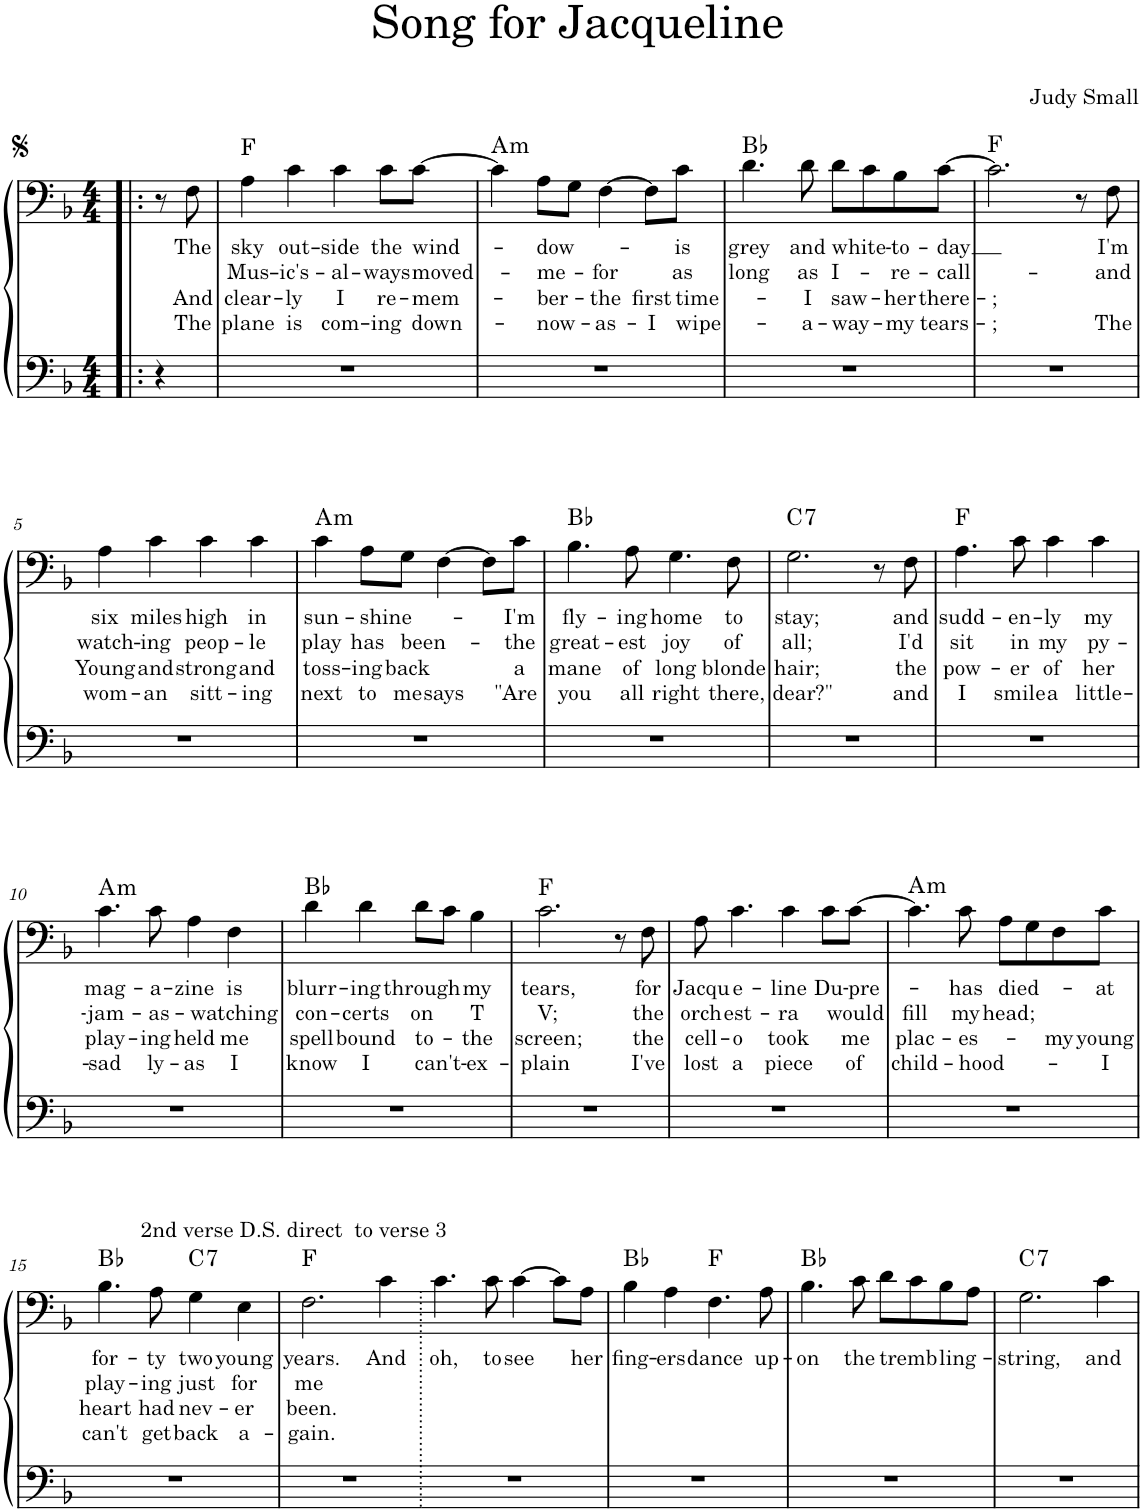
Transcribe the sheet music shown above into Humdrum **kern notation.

**kern	**kern	**text	**text	**text	**text	**harte
*part1	*part1	*part1	*part1	*part1	*part1	*part1
*staff2	*staff1	*staff1	*staff1	*staff1	*staff1	*
*I"Piano	*	*	*	*	*	*
*I'Pno.	*	*	*	*	*	*
*clefF4	*clefF4	*	*	*	*	*
*k[b-]	*k[b-]	*	*	*	*	*
*M4/4	*M4/4	*	*	*	*	*
=!|:	=!|:	=!|:	=!|:	=!|:	=!|:	=!|:
4r	8r	.	.	.	.	.
!	!	!LO:LY:b	!	!LO:LY:b	!LO:LY:b	!
.	8F\	The	.	And	The	.
=1	=1	=1	=1	=1	=1	=1
!	!	!LO:LY:b	!LO:LY:b	!LO:LY:b	!LO:LY:b	!
1r	4A\	sky	-Mus-	clear-	plane	F:maj
!	!	!LO:LY:b	!LO:LY:b	!LO:LY:b	!LO:LY:b	!
.	4c\	out-	-ic's-	-ly	is	.
!	!	!LO:LY:b	!LO:LY:b	!LO:LY:b	!LO:LY:b	!
.	4c\	-side	-al-	I	com-	.
!	!	!LO:LY:b	!LO:LY:b	!LO:LY:b	!LO:LY:b	!
.	8c\L	the	ways	re-	ing	.
!	!	!LO:LY:b	!LO:LY:b	!LO:LY:b	!LO:LY:b	!
.	[8c\J	wind-	moved-	-mem-	down-	.
=2	=2	=2	=2	=2	=2	=2
!	!	!	!	!	!	!LO:H:kt=m
1r	4c\]	.	.	.	.	A:min
!	!	!LO:LY:b	!LO:LY:b	!LO:LY:b	!LO:LY:b	!
.	8A\L	-dow-	-me-	-ber-	-now-	.
.	8G\J	.	.	.	.	.
!	!	!	!LO:LY:b	!LO:LY:b	!LO:LY:b	!
.	[4F\	.	for	the	-as-	.
!	!	!	!	!LO:LY:b	!LO:LY:b	!
.	8F\L]	.	.	first	-I	.
!	!	!LO:LY:b	!LO:LY:b	!LO:LY:b	!LO:LY:b	!
.	8c\J	-is	-as	time-	wipe-	.
=3	=3	=3	=3	=3	=3	=3
!	!	!LO:LY:b	!LO:LY:b	!	!	!
1r	4.d\	grey	long	.	.	Bb:maj
!	!	!LO:LY:b	!LO:LY:b	!LO:LY:b	!LO:LY:b	!
.	8d\	and	as	-I	-a-	.
!	!	!LO:LY:b	!LO:LY:b	!LO:LY:b	!LO:LY:b	!
.	8d\L	white-	I-	saw-	-way-	.
.	8c\	.	.	.	.	.
!	!	!LO:LY:b	!LO:LY:b	!LO:LY:b	!LO:LY:b	!
.	8B-\	-to-	-re-	-her	-my	.
!	!	!LO:LY:b	!LO:LY:b	!LO:LY:b	!LO:LY:b	!
.	[8c\J	-day	-call-	there-	tears-	.
=4	=4	=4	=4	=4	=4	=4
!	!	!	!	!LO:LY:b	!LO:LY:b	!
1r	2.c\]	.	.	;	;	F:maj
.	8r	.	.	.	.	.
!	!	!LO:LY:b	!LO:LY:b	!	!LO:LY:b	!
.	8F\	I'm	-and	.	The	.
!!LO:LB:g=z
=5	=5	=5	=5	=5	=5	=5
!	!	!LO:LY:b	!LO:LY:b	!LO:LY:b	!LO:LY:b	!
1r	4A\	six	watch-	Young	wom-	.
!	!	!LO:LY:b	!LO:LY:b	!LO:LY:b	!LO:LY:b	!
.	4c\	miles	-ing	and	-an	.
!	!	!LO:LY:b	!LO:LY:b	!LO:LY:b	!LO:LY:b	!
.	4c\	high	peop-	strong	sitt-	.
!	!	!LO:LY:b	!LO:LY:b	!LO:LY:b	!LO:LY:b	!
.	4c\	in	-le	and	-ing	.
=6	=6	=6	=6	=6	=6	=6
!	!	!LO:LY:b	!LO:LY:b	!LO:LY:b	!LO:LY:b	!LO:H:kt=m
1r	4c\	sun-	play	toss-	next	A:min
!	!	!LO:LY:b	!LO:LY:b	!LO:LY:b	!LO:LY:b	!
.	8A\L	-shine-	has	-ing	to	.
!	!	!	!LO:LY:b	!LO:LY:b	!LO:LY:b	!
.	8G\J	.	been-	back	me	.
!	!	!	!	!	!LO:LY:b	!
.	[4F\	.	.	.	says	.
.	8F\L]	.	.	.	.	.
!	!	!LO:LY:b	!LO:LY:b	!LO:LY:b	!LO:LY:b	!
.	8c\J	-I'm	-the	a	"Are	.
=7	=7	=7	=7	=7	=7	=7
!	!	!LO:LY:b	!LO:LY:b	!LO:LY:b	!LO:LY:b	!
1r	4.B-\	fly-	great-	mane	you	Bb:maj
!	!	!LO:LY:b	!LO:LY:b	!LO:LY:b	!LO:LY:b	!
.	8A\	-ing	-est	of	all	.
!	!	!LO:LY:b	!LO:LY:b	!LO:LY:b	!LO:LY:b	!
.	4.G\	home	joy	long	right	.
!	!	!LO:LY:b	!LO:LY:b	!LO:LY:b	!LO:LY:b	!
.	8F\	to	of	blonde	there,	.
=8	=8	=8	=8	=8	=8	=8
!	!	!LO:LY:b	!LO:LY:b	!LO:LY:b	!LO:LY:b	!LO:H:kt=7
1r	2.G\	stay;	all;	hair;	dear?"	C:7
.	8r	.	.	.	.	.
!	!	!LO:LY:b	!LO:LY:b	!LO:LY:b	!LO:LY:b	!
.	8F\	and	I'd	the	and	.
=9	=9	=9	=9	=9	=9	=9
!	!	!LO:LY:b	!LO:LY:b	!LO:LY:b	!LO:LY:b	!
1r	4.A\	sudd-	sit	pow-	I	F:maj
!	!	!LO:LY:b	!LO:LY:b	!LO:LY:b	!LO:LY:b	!
.	8c\	-en-	in	-er	smile	.
!	!	!LO:LY:b	!LO:LY:b	!LO:LY:b	!LO:LY:b	!
.	4c\	-ly	my	of	a	.
!	!	!LO:LY:b	!LO:LY:b	!LO:LY:b	!LO:LY:b	!
.	4c\	my	py-	her	little-	.
!!LO:LB:g=z
=10	=10	=10	=10	=10	=10	=10
!	!	!LO:LY:b	!LO:LY:b	!LO:LY:b	!LO:LY:b	!LO:H:kt=m
1r	4.c\	mag-	-jam-	play-	-sad	A:min
!	!	!LO:LY:b	!LO:LY:b	!LO:LY:b	!LO:LY:b	!
.	8c\	-a-	-as-	-ing-	ly-	.
!	!	!LO:LY:b	!	!LO:LY:b	!LO:LY:b	!
.	4A\	-zine	.	held	-as	.
!	!	!LO:LY:b	!LO:LY:b	!LO:LY:b	!LO:LY:b	!
.	4F\	is	-watching	me	I	.
=11	=11	=11	=11	=11	=11	=11
!	!	!LO:LY:b	!LO:LY:b	!LO:LY:b	!LO:LY:b	!
1r	4d\	blurr-	con-	spell-	know	Bb:maj
!	!	!LO:LY:b	!LO:LY:b	!LO:LY:b	!LO:LY:b	!
.	4d\	-ing	-certs	-bound	I	.
!	!	!LO:LY:b	!LO:LY:b	!LO:LY:b	!LO:LY:b	!
.	8d\L	through	on	to-	can't-	.
.	8c\J	.	.	.	.	.
!	!	!LO:LY:b	!LO:LY:b	!LO:LY:b	!LO:LY:b	!
.	4B-\	my	T	-the	-ex-	.
=12	=12	=12	=12	=12	=12	=12
!	!	!LO:LY:b	!LO:LY:b	!LO:LY:b	!LO:LY:b	!
1r	2.c\	tears,	V;	screen;	-plain	F:maj
.	8r	.	.	.	.	.
!	!	!LO:LY:b	!LO:LY:b	!LO:LY:b	!LO:LY:b	!
.	8F\	for	the	the	I've	.
=13	=13	=13	=13	=13	=13	=13
!	!	!LO:LY:b	!LO:LY:b	!LO:LY:b	!LO:LY:b	!
1r	8A\	Jacqu-	orch-	cell-	lost	.
!	!	!LO:LY:b	!LO:LY:b	!LO:LY:b	!LO:LY:b	!
.	4.c\	-e-	-est-	-o	a	.
!	!	!LO:LY:b	!LO:LY:b	!LO:LY:b	!LO:LY:b	!
.	4c\	-line	-ra	took	piece	.
!	!	!LO:LY:b	!	!	!	!
.	8c\L	Du-	.	.	.	.
!	!	!LO:LY:b	!LO:LY:b	!LO:LY:b	!LO:LY:b	!
.	[8c\J	-pre-	would	me	of	.
=14	=14	=14	=14	=14	=14	=14
!	!	!	!LO:LY:b	!LO:LY:b	!LO:LY:b	!LO:H:kt=m
1r	4.c\]	.	fill	plac-	child-	A:min
!	!	!LO:LY:b	!LO:LY:b	!LO:LY:b	!LO:LY:b	!
.	8c\	-has	my	-es-	-hood-	.
!	!	!LO:LY:b	!LO:LY:b	!	!	!
.	8A\L	died-	head;	.	.	.
.	8G\	.	.	.	.	.
!	!	!	!	!LO:LY:b	!	!
.	8F\	.	.	-my	.	.
!	!	!LO:LY:b	!	!LO:LY:b	!LO:LY:b	!
.	8c\J	-at	.	young	-I	.
!!LO:LB:g=z
=15	=15	=15	=15	=15	=15	=15
!	!	!LO:LY:b	!LO:LY:b	!LO:LY:b	!LO:LY:b	!
1r	4.B-\	for-	play-	heart	can't	Bb:maj
!	!	!LO:LY:b	!LO:LY:b	!LO:LY:b	!LO:LY:b	!
.	8A\	-ty	-ing	had	get	.
!	!	!LO:LY:b	!LO:LY:b	!LO:LY:b	!LO:LY:b	!LO:H:kt=7
.	4G\	two	just	nev-	back	C:7
!	!	!LO:LY:b	!LO:LY:b	!LO:LY:b	!LO:LY:b	!
.	4E\	young	for	-er	a-	.
=16	=16	=16	=16	=16	=16	=16
!	!LO:TX:a:t=2nd verse D.S. direct  to verse 3	!	!	!	!	!
!	!	!LO:LY:b	!LO:LY:b	!LO:LY:b	!LO:LY:b	!
1r	2.F\	years.	me	been.	-gain.	F:maj
!	!	!LO:LY:b	!	!	!	!
.	4c\	And	.	.	.	.
=17.	=17.	=17.	=17.	=17.	=17.	=17.
!	!	!LO:LY:b	!	!	!	!
1r	4.c\	oh,	.	.	.	.
!	!	!LO:LY:b	!	!	!	!
.	8c\	to	.	.	.	.
!	!	!LO:LY:b	!	!	!	!
.	[4c\	see	.	.	.	.
.	8c\L]	.	.	.	.	.
!	!	!LO:LY:b	!	!	!	!
.	8A\J	her	.	.	.	.
=18	=18	=18	=18	=18	=18	=18
!	!	!LO:LY:b	!	!	!	!
1r	4B-\	fing-	.	.	.	Bb:maj
!	!	!LO:LY:b	!	!	!	!
.	4A\	-ers	.	.	.	.
!	!	!LO:LY:b	!	!	!	!
.	4.F\	dance	.	.	.	F:maj
!	!	!LO:LY:b	!	!	!	!
.	8A\	up-	.	.	.	.
=19	=19	=19	=19	=19	=19	=19
!	!	!LO:LY:b	!	!	!	!
1r	4.B-\	-on	.	.	.	Bb:maj
!	!	!LO:LY:b	!	!	!	!
.	8c\	the	.	.	.	.
!	!	!LO:LY:b	!	!	!	!
.	8d\L	tremb-	.	.	.	.
.	8c\	.	.	.	.	.
!	!	!LO:LY:b	!	!	!	!
.	8B-\	-ling-	.	.	.	.
.	8A\J	.	.	.	.	.
=20	=20	=20	=20	=20	=20	=20
!	!	!LO:LY:b	!	!	!	!LO:H:kt=7
1r	2.G\	string,	.	.	.	C:7
!	!	!LO:LY:b	!	!	!	!
.	4c\	and	.	.	.	.
=	=	=	=	=	=	=
*-	*-	*-	*-	*-	*-	*-
